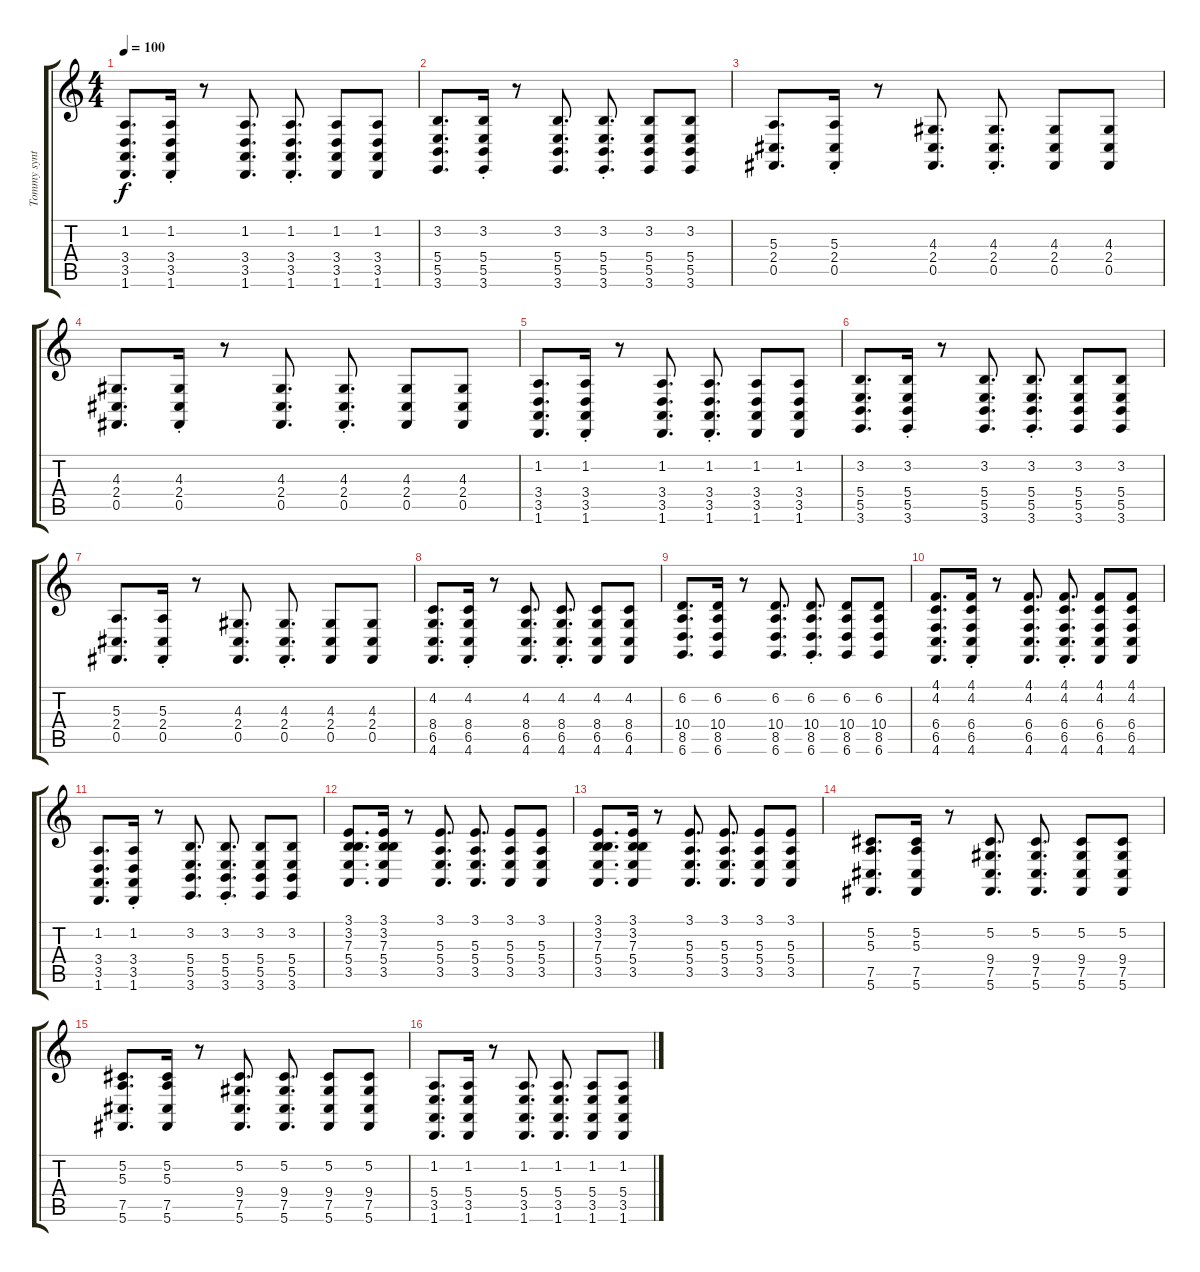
\track ("Tommy synth" "Tommy synt") {instrument lead2sawtooth}
\staff {score tabs}
\tuning (Db4 Ab3 E3 B2 Gb2 Db2) {hide}
\ts (4 4)
\tempo 100
\clef g2
\ks c
(1.2 3.4 3.5 1.6).8{d dy f} (1.2 3.4{st} 3.5{st} 1.6{st}).16 r.8 (1.2 3.4 3.5 1.6).8{d} (1.2{st} 3.4{st} 3.5{st} 1.6{st}).8{d} (1.2 3.4 3.5 1.6).8 (1.2 3.4 3.5 1.6).8 |
(3.2 5.4 5.5 3.6).8{d} (3.2 5.4{st} 5.5 3.6{st}).16 r.8 (3.2 5.4 5.5 3.6).8{d} (3.2{st} 5.4{st} 5.5{st} 3.6{st}).8{d} (3.2 5.4 5.5 3.6).8 (3.2 5.4 5.5 3.6).8 |
(5.3 2.4 0.5).8{d} (5.3 2.4{st} 0.5{st}).16 r.8 (4.3 2.4 0.5).8{d} (4.3{st} 2.4{st} 0.5{st}).8{d} (4.3 2.4 0.5).8 (4.3 2.4 0.5).8 |
(4.3 2.4 0.5).8{d} (4.3 2.4{st} 0.5{st}).16 r.8 (4.3 2.4 0.5).8{d} (4.3{st} 2.4{st} 0.5{st}).8{d} (4.3 2.4 0.5).8 (4.3 2.4 0.5).8 |
(1.2 3.4 3.5 1.6).8{d} (1.2 3.4{st} 3.5{st} 1.6{st}).16 r.8 (1.2 3.4 3.5 1.6).8{d} (1.2{st} 3.4{st} 3.5{st} 1.6{st}).8{d} (1.2 3.4 3.5 1.6).8 (1.2 3.4 3.5 1.6).8 |
(3.2 5.4 5.5 3.6).8{d} (3.2 5.4{st} 5.5 3.6{st}).16 r.8 (3.2 5.4 5.5 3.6).8{d} (3.2{st} 5.4{st} 5.5{st} 3.6{st}).8{d} (3.2 5.4 5.5 3.6).8 (3.2 5.4 5.5 3.6).8 |
(5.3 2.4 0.5).8{d} (5.3 2.4{st} 0.5{st}).16 r.8 (4.3 2.4 0.5).8{d} (4.3{st} 2.4{st} 0.5{st}).8{d} (4.3 2.4 0.5).8 (4.3 2.4 0.5).8 |
(4.2 8.4 6.5 4.6).8{d} (4.2 8.4{st} 6.5 4.6{st}).16 r.8 (4.2 8.4 6.5 4.6).8{d} (4.2{st} 8.4{st} 6.5{st} 4.6{st}).8{d} (4.2 8.4 6.5 4.6).8 (4.2 8.4 6.5 4.6).8 |
(6.2 10.4 8.5 6.6).8{d} (6.2 10.4 8.5 6.6).16 r.8 (6.2 10.4 8.5 6.6).8{d} (6.2{st} 10.4{st} 8.5{st} 6.6{st}).8{d} (6.2 10.4 8.5 6.6).8 (6.2 10.4 8.5 6.6).8 |
(4.1 4.2 6.4 6.5 4.6).8{d} (4.1{st} 4.2{st} 6.4{st} 6.5{st} 4.6{st}).16 r.8 (4.1 4.2 6.4 6.5 4.6).8{d} (4.1{st} 4.2{st} 6.4{st} 6.5{st} 4.6{st}).8{d} (4.1 4.2 6.4 6.5 4.6).8 (4.1 4.2 6.4 6.5 4.6).8 |
(1.2 3.4 3.5 1.6).8{d} (1.2{st} 3.4{st} 3.5{st} 1.6{st}).16 r.8 (3.2 5.4 5.5 3.6).8{d} (3.2{st} 5.4{st} 5.5 3.6{st}).8{d} (3.2 5.4 5.5 3.6).8 (3.2 5.4 5.5 3.6).8 |
(3.1 3.2 7.3 5.4 3.5).8{d} (3.1 3.2 7.3 5.4 3.5).16 r.8 (3.1 5.3 5.4 3.5).8{d} (3.1 5.3 5.4 3.5).8{d} (3.1 5.3 5.4 3.5).8 (3.1 5.3 5.4 3.5).8 |
(3.1 3.2 7.3 5.4 3.5).8{d} (3.1 3.2 7.3 5.4 3.5).16 r.8 (3.1 5.3 5.4 3.5).8{d} (3.1 5.3 5.4 3.5).8{d} (3.1 5.3 5.4 3.5).8 (3.1 5.3 5.4 3.5).8 |
(5.2 5.3 7.5 5.6).8{d} (5.2 5.3 7.5 5.6).16 r.8 (5.2 9.4 7.5 5.6).8{d} (5.2 9.4 7.5 5.6).8{d} (5.2 9.4 7.5 5.6).8 (5.2 9.4 7.5 5.6).8 |
(5.2 5.3 7.5 5.6).8{d} (5.2 5.3 7.5 5.6).16 r.8 (5.2 9.4 7.5 5.6).8{d} (5.2 9.4 7.5 5.6).8{d} (5.2 9.4 7.5 5.6).8 (5.2 9.4 7.5 5.6).8 |
(1.2 5.4 3.5 1.6).8{d} (1.2 5.4 3.5 1.6).16 r.8 (1.2 5.4 3.5 1.6).8{d} (1.2 5.4 3.5 1.6).8{d} (1.2 5.4 3.5 1.6).8 (1.2 5.4 3.5 1.6).8
